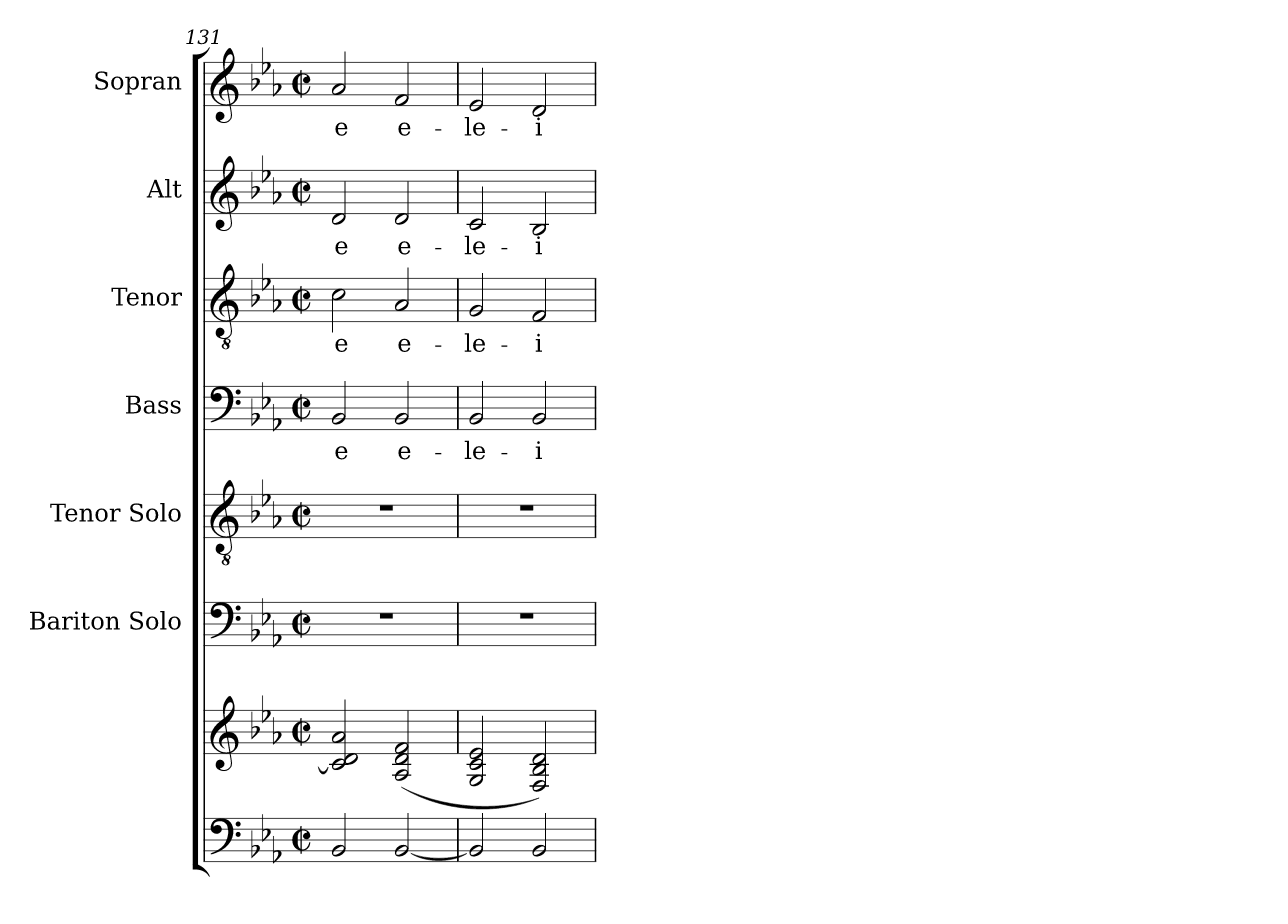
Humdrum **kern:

**kern	**kern	**kern	**kern	**kern	**text	**kern	**text	**kern	**text	**kern	**text
*part7	*part7	*part6	*part5	*part4	*part4	*part3	*part3	*part2	*part2	*part1	*part1
*staff8	*staff7	*staff6	*staff5	*staff4	*staff4	*staff3	*staff3	*staff2	*staff2	*staff1	*staff1
*	*	*I"Bariton Solo	*I"Tenor Solo	*I"Bass	*	*I"Tenor	*	*I"Alt	*	*I"Sopran	*
*	*	*	*	*I'B.	*	*I'T.	*	*I'A.	*	*I'S.	*
*clefF4	*clefG2	*clefF4	*clefGv2	*clefF4	*	*clefGv2	*	*clefG2	*	*clefG2	*
*k[b-e-a-]	*k[b-e-a-]	*k[b-e-a-]	*k[b-e-a-]	*k[b-e-a-]	*	*k[b-e-a-]	*	*k[b-e-a-]	*	*k[b-e-a-]	*
*E-:	*E-:	*E-:	*E-:	*E-:	*	*E-:	*	*E-:	*	*E-:	*
*M2/2	*M2/2	*M2/2	*M2/2	*M2/2	*	*M2/2	*	*M2/2	*	*M2/2	*
*met(c|)	*met(c|)	*met(c|)	*met(c|)	*met(c|)	*	*met(c|)	*	*met(c|)	*	*met(c|)	*
=131	=131	=131	=131	=131	=131	=131	=131	=131	=131	=131	=131
!	!	!	!	!	!LO:LY:b	!	!LO:LY:b	!	!LO:LY:b	!	!LO:LY:b
2BB-/	2c/] 2d/ 2a-/	1r	1r	2BB-/	-e	2c\	-e	2d/	-e	2a-/	-e
!	!	!	!	!	!LO:LY:b	!	!LO:LY:b	!	!LO:LY:b	!	!LO:LY:b
[2BB-/	(2A-/ 2d/ 2f/	.	.	2BB-/	e-	2A-/	e-	2d/	e-	2f/	e-
=132	=132	=132	=132	=132	=132	=132	=132	=132	=132	=132	=132
!	!	!	!	!	!LO:LY:b	!	!LO:LY:b	!	!LO:LY:b	!	!LO:LY:b
2BB-/]	2G/ 2c/ 2e-/	1r	1r	2BB-/	-le-	2G/	-le-	2c/	-le-	2e-/	-le-
!	!	!	!	!	!LO:LY:b	!	!LO:LY:b	!	!LO:LY:b	!	!LO:LY:b
2BB-/	2F/ 2B-/ 2d/)	.	.	2BB-/	-i-	2F/	-i-	2B-/	-i-	2d/	-i-
=	=	=	=	=	=	=	=	=	=	=	=
*-	*-	*-	*-	*-	*-	*-	*-	*-	*-	*-	*-
